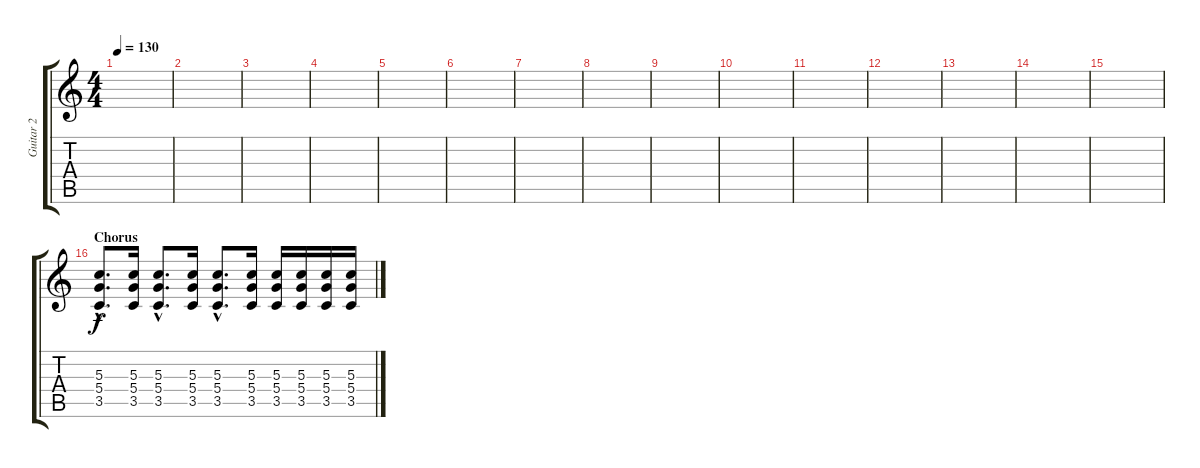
\track ("Guitar 2" "Guitar 2") {instrument overdrivenguitar}
\staff {score tabs}
\tuning (E4 B3 G3 D3 A2 E2) {hide}
\ts (4 4)
\tempo 130
\clef g2
\ks c
|
|
|
|
|
|
|
|
|
|
|
|
|
|
|
\section ("" "Chorus")
(5.3{hac} 5.4{hac} 3.5{hac}).8{d} (5.3 5.4 3.5).16 (5.3{hac} 5.4{hac} 3.5{hac}).8{d} (5.3 5.4 3.5).16 (5.3{hac} 5.4{hac} 3.5{hac}).8{d} (5.3 5.4 3.5).16 (5.3 5.4 3.5).16 (5.3 5.4 3.5).16 (5.3 5.4 3.5).16 (5.3 5.4 3.5).16
